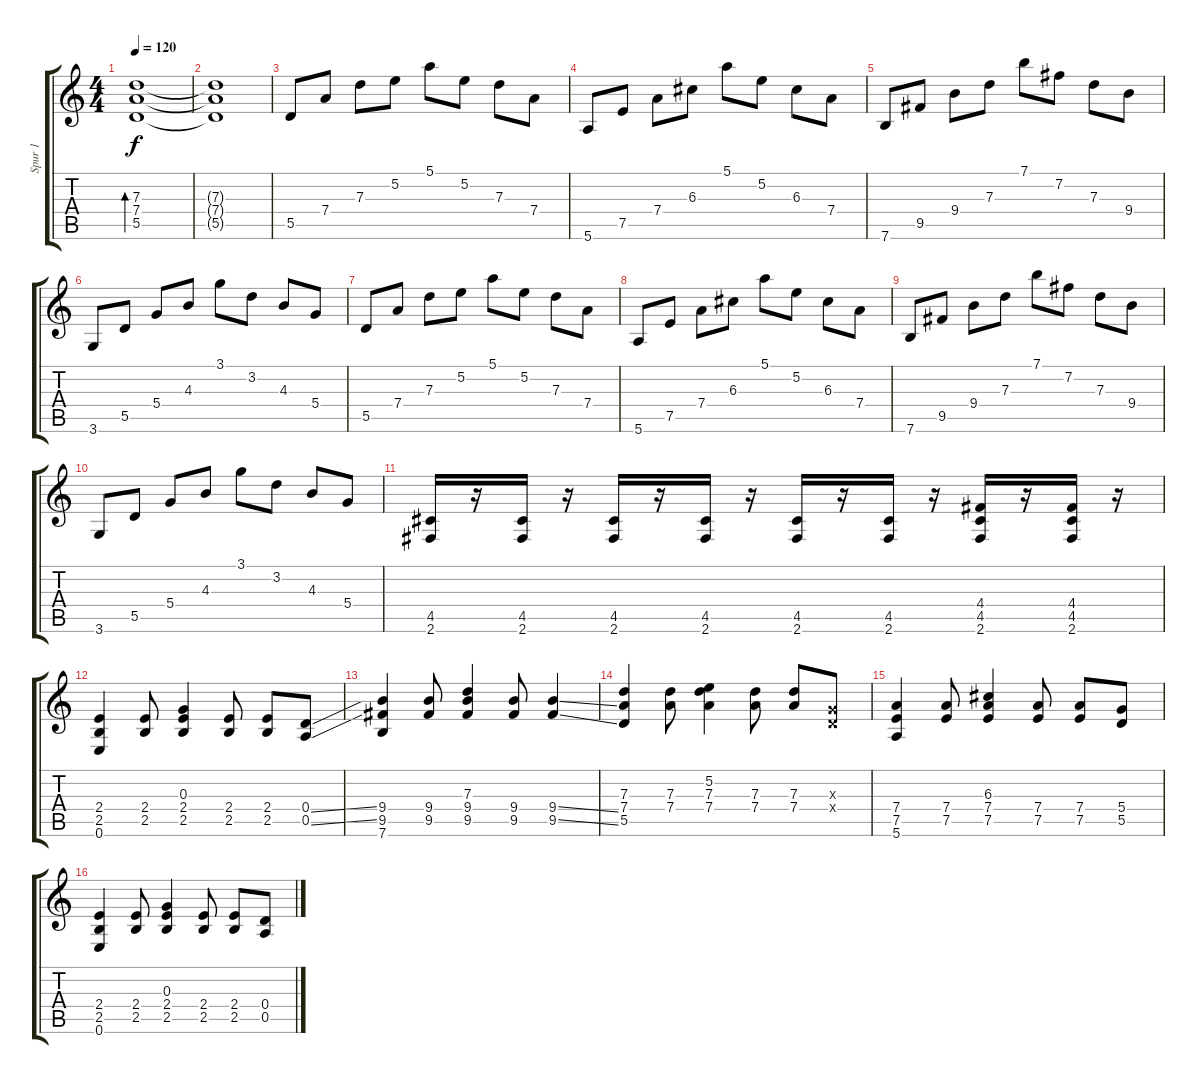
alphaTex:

\track ("Spur 1" "Spur 1") {instrument overdrivenguitar}
\staff {score tabs}
\tuning (E4 B3 G3 D3 A2 E2) {hide}
\ts (4 4)
\tempo 120
\clef g2
\ks c
(7.3 7.4 5.5).1{bd 240 dy f} |
(7.3{t} 7.4{t} 5.5{t}).1 |
5.5.8 7.4.8 7.3.8 5.2.8 5.1.8 5.2.8 7.3.8 7.4.8 |
5.6.8 7.5.8 7.4.8 6.3.8 5.1.8 5.2.8 6.3.8 7.4.8 |
7.6.8 9.5.8 9.4.8 7.3.8 7.1.8 7.2.8 7.3.8 9.4.8 |
3.6.8 5.5.8 5.4.8 4.3.8 3.1.8 3.2.8 4.3.8 5.4.8 |
5.5.8 7.4.8 7.3.8 5.2.8 5.1.8 5.2.8 7.3.8 7.4.8 |
5.6.8 7.5.8 7.4.8 6.3.8 5.1.8 5.2.8 6.3.8 7.4.8 |
7.6.8 9.5.8 9.4.8 7.3.8 7.1.8 7.2.8 7.3.8 9.4.8 |
3.6.8 5.5.8 5.4.8 4.3.8 3.1.8 3.2.8 4.3.8 5.4.8 |
(4.5 2.6).16 r.16 (4.5 2.6).16 r.16 (4.5 2.6).16 r.16 (4.5 2.6).16 r.16 (4.5 2.6).16 r.16 (4.5 2.6).16 r.16 (4.4 4.5 2.6).16 r.16 (4.4 4.5 2.6).16 r.16 |
(2.4 2.5 0.6).4 (2.4 2.5).8 (0.3 2.4 2.5).4 (2.4 2.5).8 (2.4 2.5).8 (0.4{ss} 0.5{ss}).8 |
(9.4 9.5 7.6).4 (9.4 9.5).8 (7.3 9.4 9.5).4 (9.4 9.5).8 (9.4{ss} 9.5{ss}).4 |
(7.3 7.4 5.5).4 (7.3 7.4).8 (5.2 7.3 7.4).4 (7.3 7.4).8 (7.3 7.4).8 (0.3{x} 0.4{x}).8 |
(7.4 7.5 5.6).4 (7.4 7.5).8 (6.3 7.4 7.5).4 (7.4 7.5).8 (7.4 7.5).8 (5.4 5.5).8 |
(2.4 2.5 0.6).4 (2.4 2.5).8 (0.3 2.4 2.5).4 (2.4 2.5).8 (2.4 2.5).8 (0.4{ss} 0.5{ss}).8
